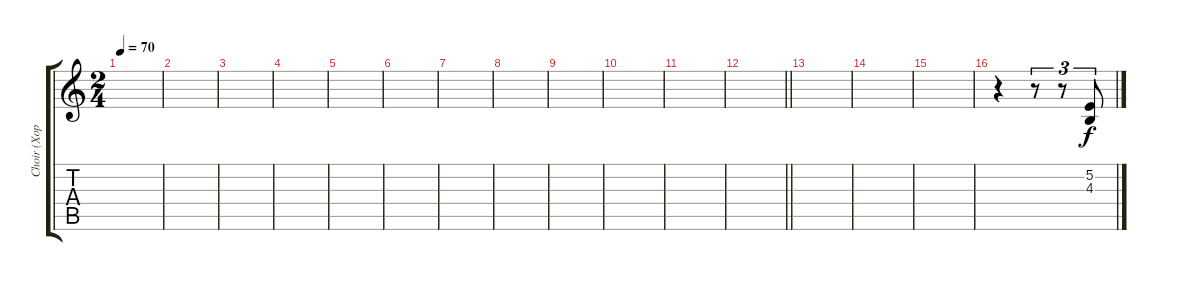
\track ("Choir (Хор)" "Choir (Хор") {instrument viola}
\staff {score tabs}
\tuning (E4 B3 G3 D3 A2 E2) {hide}
\ts (2 4)
\tempo 70
\clef g2
\ks c
|
|
|
|
|
|
|
|
|
|
|
\barLineRight lightlight
|
|
|
|
r.4 r.8{tu (3 2)} r.8{tu (3 2)} (5.2 4.3).8{tu (3 2)}
